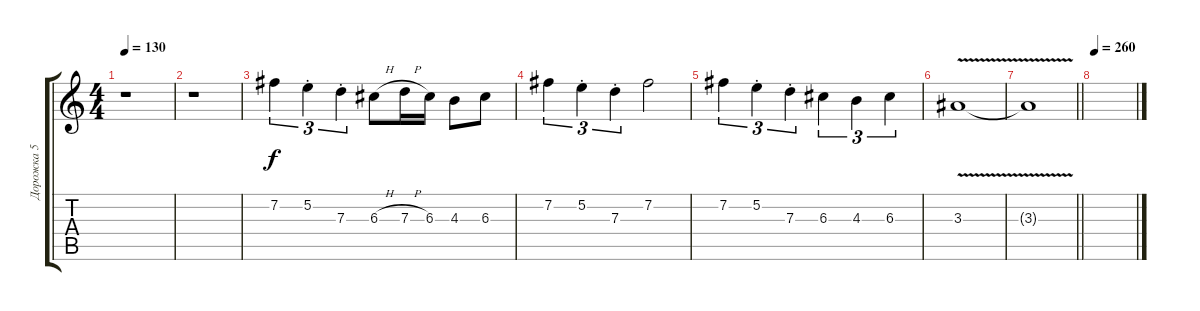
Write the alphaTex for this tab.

\track ("Дорожка 5" "Дорожка 5") {instrument distortionguitar}
\staff {score tabs}
\tuning (E4 B3 G3 D3 A2 E2) {hide}
\ts (4 4)
\tempo 130
\clef g2
\ks c
r.1{dy f} |
r.1 |
7.2.4{tu (3 2)} 5.2{st}.4{tu (3 2)} 7.3{st}.4{tu (3 2)} 6.3{h}.8 7.3{h}.16 6.3.16 4.3.8 6.3.8 |
7.2.4{tu (3 2)} 5.2{st}.4{tu (3 2)} 7.3{st}.4{tu (3 2)} 7.2.2 |
7.2.4{tu (3 2)} 5.2{st}.4{tu (3 2)} 7.3{st}.4{tu (3 2)} 6.3.4{tu (3 2)} 4.3.4{tu (3 2)} 6.3.4{tu (3 2)} |
3.3{v}.1 |
\barLineRight lightlight
3.3{t}.1 |
\tempo 260
